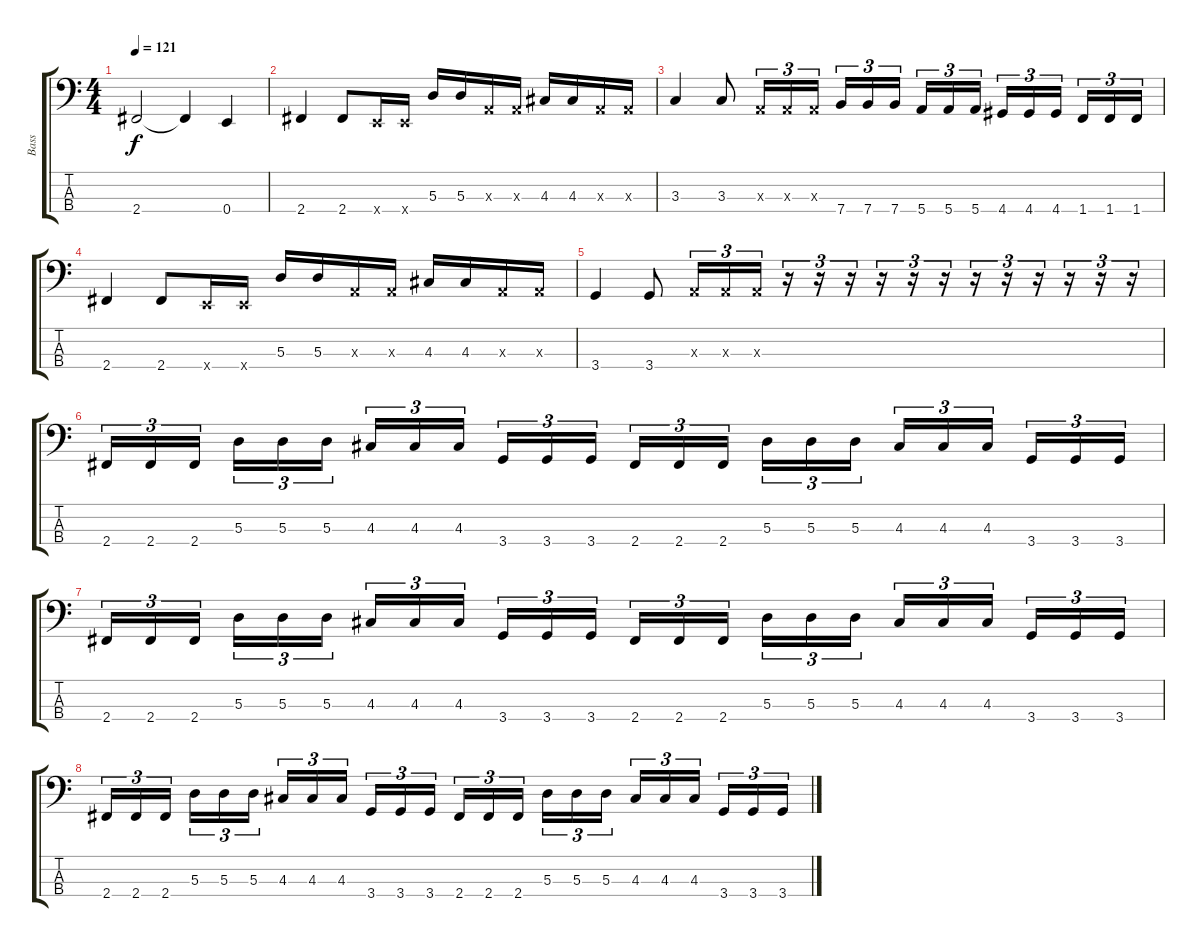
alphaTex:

\track ("Bass" "Bass") {instrument electricbasspick}
\staff {score tabs}
\tuning (G2 D2 A1 E1) {hide}
\ts (4 4)
\tempo 121
\clef f4
\ks c
2.4{t}.2{dy f} 2.4{t}.4 0.4.4 |
2.4.4 2.4.8 0.4{x}.16 0.4{x}.16 5.3.16 5.3.16 0.3{x}.16 0.3{x}.16 4.3.16 4.3.16 0.3{x}.16 0.3{x}.16 |
3.3.4 3.3.8 0.3{x}.16{tu (3 2)} 0.3{x}.16{tu (3 2)} 0.3{x}.16{tu (3 2)} 7.4.16{tu (3 2)} 7.4.16{tu (3 2)} 7.4.16{tu (3 2)} 5.4.16{tu (3 2)} 5.4.16{tu (3 2)} 5.4.16{tu (3 2)} 4.4.16{tu (3 2)} 4.4.16{tu (3 2)} 4.4.16{tu (3 2)} 1.4.16{tu (3 2)} 1.4.16{tu (3 2)} 1.4.16{tu (3 2)} |
2.4.4 2.4.8 0.4{x}.16 0.4{x}.16 5.3.16 5.3.16 0.3{x}.16 0.3{x}.16 4.3.16 4.3.16 0.3{x}.16 0.3{x}.16 |
3.4.4 3.4.8 0.3{x}.16{tu (3 2)} 0.3{x}.16{tu (3 2)} 0.3{x}.16{tu (3 2)} r.16{tu (3 2)} r.16{tu (3 2)} r.16{tu (3 2)} r.16{tu (3 2)} r.16{tu (3 2)} r.16{tu (3 2)} r.16{tu (3 2)} r.16{tu (3 2)} r.16{tu (3 2)} r.16{tu (3 2)} r.16{tu (3 2)} r.16{tu (3 2)} |
2.4.16{tu (3 2)} 2.4.16{tu (3 2)} 2.4.16{tu (3 2)} 5.3.16{tu (3 2)} 5.3.16{tu (3 2)} 5.3.16{tu (3 2)} 4.3.16{tu (3 2)} 4.3.16{tu (3 2)} 4.3.16{tu (3 2)} 3.4.16{tu (3 2)} 3.4.16{tu (3 2)} 3.4.16{tu (3 2)} 2.4.16{tu (3 2)} 2.4.16{tu (3 2)} 2.4.16{tu (3 2)} 5.3.16{tu (3 2)} 5.3.16{tu (3 2)} 5.3.16{tu (3 2)} 4.3.16{tu (3 2)} 4.3.16{tu (3 2)} 4.3.16{tu (3 2)} 3.4.16{tu (3 2)} 3.4.16{tu (3 2)} 3.4.16{tu (3 2)} |
2.4.16{tu (3 2)} 2.4.16{tu (3 2)} 2.4.16{tu (3 2)} 5.3.16{tu (3 2)} 5.3.16{tu (3 2)} 5.3.16{tu (3 2)} 4.3.16{tu (3 2)} 4.3.16{tu (3 2)} 4.3.16{tu (3 2)} 3.4.16{tu (3 2)} 3.4.16{tu (3 2)} 3.4.16{tu (3 2)} 2.4.16{tu (3 2)} 2.4.16{tu (3 2)} 2.4.16{tu (3 2)} 5.3.16{tu (3 2)} 5.3.16{tu (3 2)} 5.3.16{tu (3 2)} 4.3.16{tu (3 2)} 4.3.16{tu (3 2)} 4.3.16{tu (3 2)} 3.4.16{tu (3 2)} 3.4.16{tu (3 2)} 3.4.16{tu (3 2)} |
2.4.16{tu (3 2)} 2.4.16{tu (3 2)} 2.4.16{tu (3 2)} 5.3.16{tu (3 2)} 5.3.16{tu (3 2)} 5.3.16{tu (3 2)} 4.3.16{tu (3 2)} 4.3.16{tu (3 2)} 4.3.16{tu (3 2)} 3.4.16{tu (3 2)} 3.4.16{tu (3 2)} 3.4.16{tu (3 2)} 2.4.16{tu (3 2)} 2.4.16{tu (3 2)} 2.4.16{tu (3 2)} 5.3.16{tu (3 2)} 5.3.16{tu (3 2)} 5.3.16{tu (3 2)} 4.3.16{tu (3 2)} 4.3.16{tu (3 2)} 4.3.16{tu (3 2)} 3.4.16{tu (3 2)} 3.4.16{tu (3 2)} 3.4.16{tu (3 2)}
